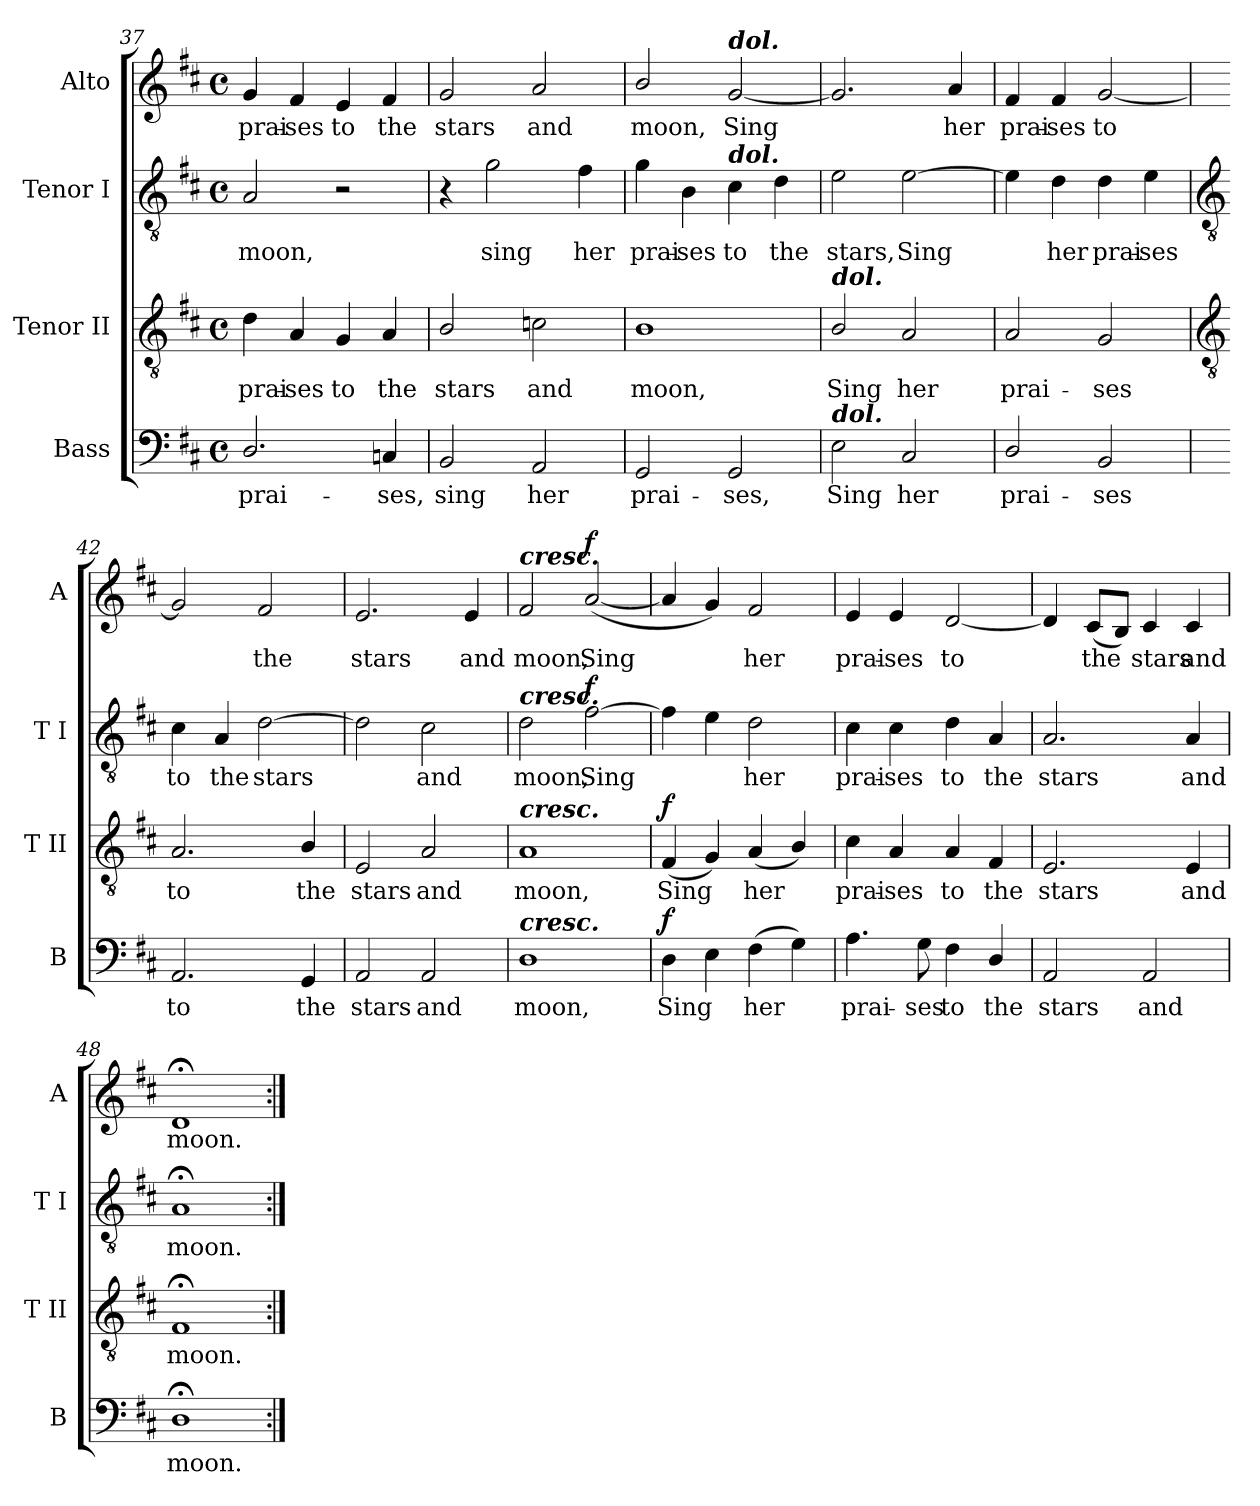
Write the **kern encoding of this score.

**kern	**text	**dynam	**kern	**text	**dynam	**kern	**text	**dynam	**kern	**text	**dynam
*part4	*part4	*part4	*part3	*part3	*part3	*part2	*part2	*part2	*part1	*part1	*part1
*staff4	*staff4	*staff4	*staff3	*staff3	*staff3	*staff2	*staff2	*staff2	*staff1	*staff1	*staff1
*I"Bass	*	*	*I"Tenor II	*	*	*I"Tenor I	*	*	*I"Alto	*	*
*I'B	*	*	*I'T II	*	*	*I'T I	*	*	*I'A	*	*
*clefF4	*	*	*clefGv2	*	*	*clefGv2	*	*	*clefG2	*	*
*k[f#c#]	*	*	*k[f#c#]	*	*	*k[f#c#]	*	*	*k[f#c#]	*	*
*D:	*	*	*D:	*	*	*D:	*	*	*D:	*	*
*M4/4	*	*	*M4/4	*	*	*M4/4	*	*	*M4/4	*	*
*met(c)	*	*	*met(c)	*	*	*met(c)	*	*	*met(c)	*	*
=37	=37	=37	=37	=37	=37	=37	=37	=37	=37	=37	=37
!	!LO:LY:b	!	!	!LO:LY:b	!	!	!LO:LY:b	!	!	!LO:LY:b	!
2.D/	prai-	.	4d	prai-	.	2A	moon,	.	4g	prai-	.
!	!	!	!	!LO:LY:b	!	!	!	!	!	!LO:LY:b	!
.	.	.	4A	-ses	.	.	.	.	4f#	-ses	.
!	!	!	!	!LO:LY:b	!	!	!	!	!	!LO:LY:b	!
.	.	.	4G	to	.	2r	.	.	4e	to	.
!	!LO:LY:b	!	!	!LO:LY:b	!	!	!	!	!	!LO:LY:b	!
4Cn	-ses,	.	4A	the	.	.	.	.	4f#	the	.
=38	=38	=38	=38	=38	=38	=38	=38	=38	=38	=38	=38
!	!LO:LY:b	!	!	!LO:LY:b	!	!	!	!	!	!LO:LY:b	!
2BB	sing	.	2B/	stars	.	4r	.	.	2g	stars	.
!	!	!	!	!	!	!	!LO:LY:b	!	!	!	!
.	.	.	.	.	.	2g	sing	.	.	.	.
!	!LO:LY:b	!	!	!LO:LY:b	!	!	!	!	!	!LO:LY:b	!
2AA	her	.	2cn	and	.	.	.	.	2a	and	.
!	!	!	!	!	!	!	!LO:LY:b	!	!	!	!
.	.	.	.	.	.	4f#	her	.	.	.	.
=39	=39	=39	=39	=39	=39	=39	=39	=39	=39	=39	=39
!	!LO:LY:b	!	!	!LO:LY:b	!	!	!LO:LY:b	!	!	!LO:LY:b	!
2GG	prai-	.	1B	moon,	.	4g	prai-	.	2b/	moon,	.
!	!	!	!	!	!	!	!LO:LY:b	!	!	!	!
.	.	.	.	.	.	4B	-ses	.	.	.	.
!	!	!	!	!	!	!	!	!	!LO:TX:a:Bi:t=dol.	!	!
!	!	!	!	!	!	!LO:TX:a:Bi:t=dol.	!	!	!	!	!
!	!LO:LY:b	!	!	!	!	!	!LO:LY:b	!	!	!LO:LY:b	!
2GG	-ses,	.	.	.	.	4c#	to	.	[2g	Sing	.
!	!	!	!	!	!	!	!LO:LY:b	!	!	!	!
.	.	.	.	.	.	4d	the	.	.	.	.
=40	=40	=40	=40	=40	=40	=40	=40	=40	=40	=40	=40
!	!	!	!LO:TX:a:Bi:t=dol.	!	!	!	!	!	!	!	!
!LO:TX:a:Bi:t=dol.	!	!	!	!	!	!	!	!	!	!	!
!	!LO:LY:b	!	!	!LO:LY:b	!	!	!LO:LY:b	!	!	!	!
2E	Sing	.	2B/	Sing	.	2e	stars,	.	2.g]	.	.
!	!LO:LY:b	!	!	!LO:LY:b	!	!	!LO:LY:b	!	!	!	!
2C#	her	.	2A	her	.	[2e	Sing	.	.	.	.
!	!	!	!	!	!	!	!	!	!	!LO:LY:b	!
.	.	.	.	.	.	.	.	.	4a	her	.
=41	=41	=41	=41	=41	=41	=41	=41	=41	=41	=41	=41
!	!LO:LY:b	!	!	!LO:LY:b	!	!	!	!	!	!LO:LY:b	!
2D/	prai-	.	2A	prai-	.	4e]	.	.	4f#	prai-	.
!	!	!	!	!	!	!	!LO:LY:b	!	!	!LO:LY:b	!
.	.	.	.	.	.	4d	her	.	4f#	-ses	.
!	!LO:LY:b	!	!	!LO:LY:b	!	!	!LO:LY:b	!	!	!LO:LY:b	!
2BB	-ses	.	2G	-ses	.	4d	prai-	.	[2g	to	.
!	!	!	!	!	!	!	!LO:LY:b	!	!	!	!
.	.	.	.	.	.	4e	-ses	.	.	.	.
!!LO:LB:g=z
=42	=42	=42	=42	=42	=42	=42	=42	=42	=42	=42	=42
*	*	*	*clefGv2	*	*	*clefGv2	*	*	*	*	*
!	!LO:LY:b	!	!	!LO:LY:b	!	!	!LO:LY:b	!	!	!	!
2.AA	to	.	2.A	to	.	4c#	to	.	2g]	.	.
!	!	!	!	!	!	!	!LO:LY:b	!	!	!	!
.	.	.	.	.	.	4A	the	.	.	.	.
!	!	!	!	!	!	!	!LO:LY:b	!	!	!LO:LY:b	!
.	.	.	.	.	.	[2d	stars	.	2f#	the	.
!	!LO:LY:b	!	!	!LO:LY:b	!	!	!	!	!	!	!
4GG	the	.	4B/	the	.	.	.	.	.	.	.
=43	=43	=43	=43	=43	=43	=43	=43	=43	=43	=43	=43
!	!LO:LY:b	!	!	!LO:LY:b	!	!	!	!	!	!LO:LY:b	!
2AA	stars	.	2E	stars	.	2d]	.	.	2.e	stars	.
!	!LO:LY:b	!	!	!LO:LY:b	!	!	!LO:LY:b	!	!	!	!
2AA	and	.	2A	and	.	2c#	and	.	.	.	.
!	!	!	!	!	!	!	!	!	!	!LO:LY:b	!
.	.	.	.	.	.	.	.	.	4e	and	.
=44	=44	=44	=44	=44	=44	=44	=44	=44	=44	=44	=44
!	!	!	!	!	!	!	!	!	!LO:TX:a:Bi:t=cresc.	!	!
!	!	!	!	!	!	!LO:TX:a:Bi:t=cresc.	!	!	!	!	!
!	!	!	!LO:TX:a:Bi:t=cresc.	!	!	!	!	!	!	!	!
!LO:TX:a:Bi:t=cresc.	!	!	!	!	!	!	!	!	!	!	!
!	!LO:LY:b	!	!	!LO:LY:b	!	!	!LO:LY:b	!	!	!LO:LY:b	!
1D	moon,	.	1A	moon,	.	2d	moon,	.	2f#	moon,	.
!	!	!	!	!	!	!	!LO:LY:b	!LO:DY:b	!	!LO:LY:b	!LO:DY:b
.	.	.	.	.	.	[2f#	Sing	f	(<[2a	Sing	f
=45	=45	=45	=45	=45	=45	=45	=45	=45	=45	=45	=45
!	!LO:LY:b	!LO:DY:b	!	!LO:LY:b	!LO:DY:b	!	!	!	!	!	!
4D	Sing	f	(<4F#	Sing	f	4f#]	.	.	4a]	.	.
4E	.	.	4G)	.	.	4e	.	.	4g)	.	.
!	!LO:LY:b	!	!	!LO:LY:b	!	!	!LO:LY:b	!	!	!LO:LY:b	!
(>4F#	her	.	(<4A	her	.	2d	her	.	2f#	her	.
4G)	.	.	4B/)	.	.	.	.	.	.	.	.
=46	=46	=46	=46	=46	=46	=46	=46	=46	=46	=46	=46
!	!LO:LY:b	!	!	!LO:LY:b	!	!	!LO:LY:b	!	!	!LO:LY:b	!
4.A	prai-	.	4c#	prai-	.	4c#	prai-	.	4e	prai-	.
!	!	!	!	!LO:LY:b	!	!	!LO:LY:b	!	!	!LO:LY:b	!
.	.	.	4A	-ses	.	4c#	-ses	.	4e	-ses	.
!	!LO:LY:b	!	!	!	!	!	!	!	!	!	!
8G	-ses	.	.	.	.	.	.	.	.	.	.
!	!LO:LY:b	!	!	!LO:LY:b	!	!	!LO:LY:b	!	!	!LO:LY:b	!
4F#	to	.	4A	to	.	4d	to	.	[2d	to	.
!	!LO:LY:b	!	!	!LO:LY:b	!	!	!LO:LY:b	!	!	!	!
4D/	the	.	4F#	the	.	4A	the	.	.	.	.
=47	=47	=47	=47	=47	=47	=47	=47	=47	=47	=47	=47
!	!LO:LY:b	!	!	!LO:LY:b	!	!	!LO:LY:b	!	!	!	!
2AA	stars	.	2.E	stars	.	2.A	stars	.	4d]	.	.
!	!	!	!	!	!	!	!	!	!	!LO:LY:b	!
.	.	.	.	.	.	.	.	.	(<8c#L	the	.
.	.	.	.	.	.	.	.	.	8BJ)	.	.
!	!LO:LY:b	!	!	!	!	!	!	!	!	!LO:LY:b	!
2AA	and	.	.	.	.	.	.	.	4c#	stars	.
!	!	!	!	!LO:LY:b	!	!	!LO:LY:b	!	!	!LO:LY:b	!
.	.	.	4E	and	.	4A	and	.	4c#	and	.
=48	=48	=48	=48	=48	=48	=48	=48	=48	=48	=48	=48
!	!LO:LY:b	!	!	!LO:LY:b	!	!	!LO:LY:b	!	!	!LO:LY:b	!
1D;<	moon.	.	1F#;<	moon.	.	1A;<	moon.	.	1d;<	moon.	.
=:|!	=:|!	=:|!	=:|!	=:|!	=:|!	=:|!	=:|!	=:|!	=:|!	=:|!	=:|!
*-	*-	*-	*-	*-	*-	*-	*-	*-	*-	*-	*-
